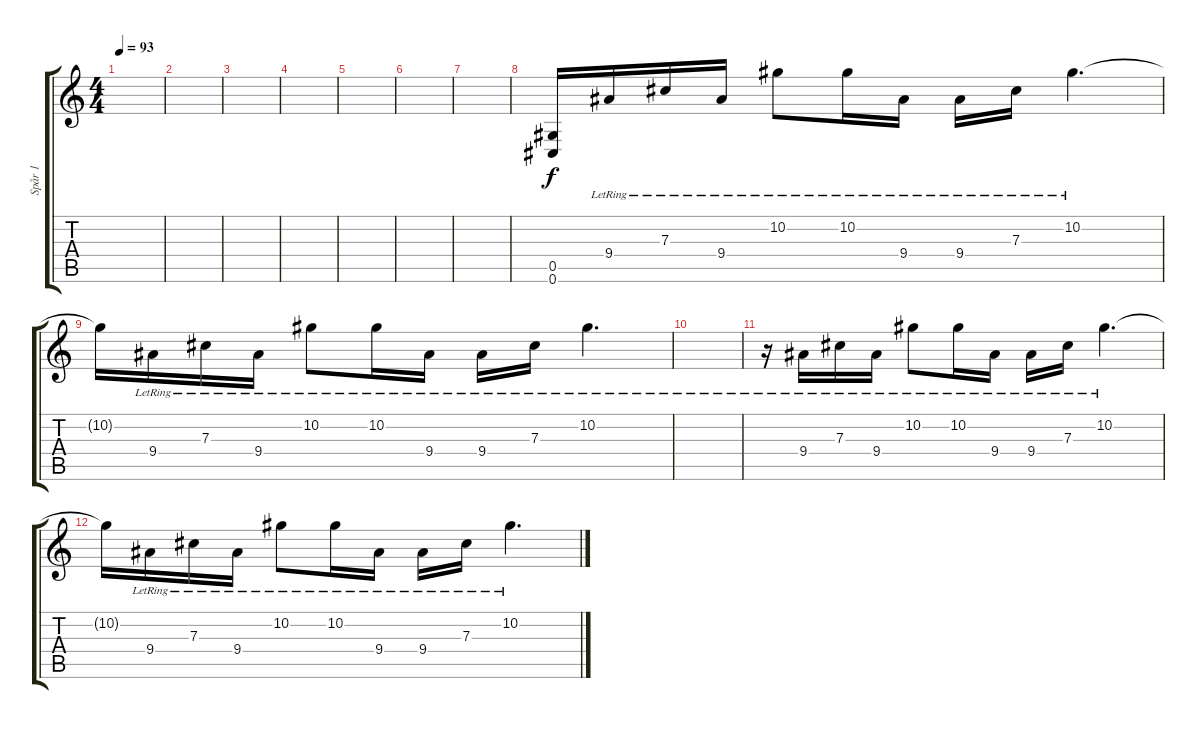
\track ("Spår 1" "Spår 1") {instrument overdrivenguitar}
\staff {score tabs}
\tuning (Eb4 Bb3 Gb3 Db3 Ab2 Db2) {hide}
\ts (4 4)
\tempo 93
\clef g2
\ks c
|
|
|
|
|
|
|
(0.5 0.6).16{dy f} 9.4{lr}.16 7.3{lr}.16 9.4{lr}.16 10.2{lr}.8 10.2{lr}.16 9.4{lr}.16 9.4{lr}.16 7.3{lr}.16 10.2{lr}.4{d} |
10.2{t}.16 9.4{lr}.16 7.3{lr}.16 9.4{lr}.16 10.2{lr}.8 10.2{lr}.16 9.4{lr}.16 9.4{lr}.16 7.3{lr}.16 10.2{lr}.4{d} |
|
r.16 9.4{lr}.16 7.3{lr}.16 9.4{lr}.16 10.2{lr}.8 10.2{lr}.16 9.4{lr}.16 9.4{lr}.16 7.3{lr}.16 10.2{lr}.4{d} |
10.2{t}.16 9.4{lr}.16 7.3{lr}.16 9.4{lr}.16 10.2{lr}.8 10.2{lr}.16 9.4{lr}.16 9.4{lr}.16 7.3{lr}.16 10.2{lr}.4{d}
